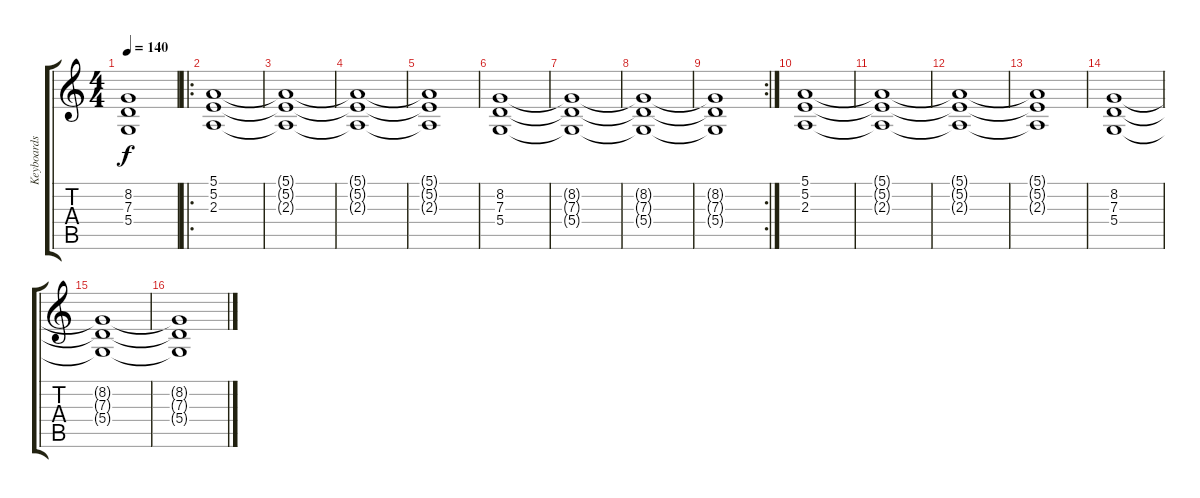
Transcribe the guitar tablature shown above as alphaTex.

\track ("Keyboards" "Keyboards") {instrument stringensemble1}
\staff {score tabs}
\tuning (E4 B3 G3 D3 A2 E2) {hide}
\ts (4 4)
\tempo 140
\clef g2
\ks c
(8.2{t} 7.3{t} 5.4{t}).1{dy f} |
\ro
(5.1 5.2 2.3).1 |
(5.1{t} 5.2{t} 2.3{t}).1 |
(5.1{t} 5.2{t} 2.3{t}).1 |
(5.1{t} 5.2{t} 2.3{t}).1 |
(8.2 7.3 5.4).1 |
(8.2{t} 7.3{t} 5.4{t}).1 |
(8.2{t} 7.3{t} 5.4{t}).1 |
\rc 2
(8.2{t} 7.3{t} 5.4{t}).1 |
(5.1 5.2 2.3).1 |
(5.1{t} 5.2{t} 2.3{t}).1 |
(5.1{t} 5.2{t} 2.3{t}).1 |
(5.1{t} 5.2{t} 2.3{t}).1 |
(8.2 7.3 5.4).1 |
(8.2{t} 7.3{t} 5.4{t}).1 |
(8.2{t} 7.3{t} 5.4{t}).1
